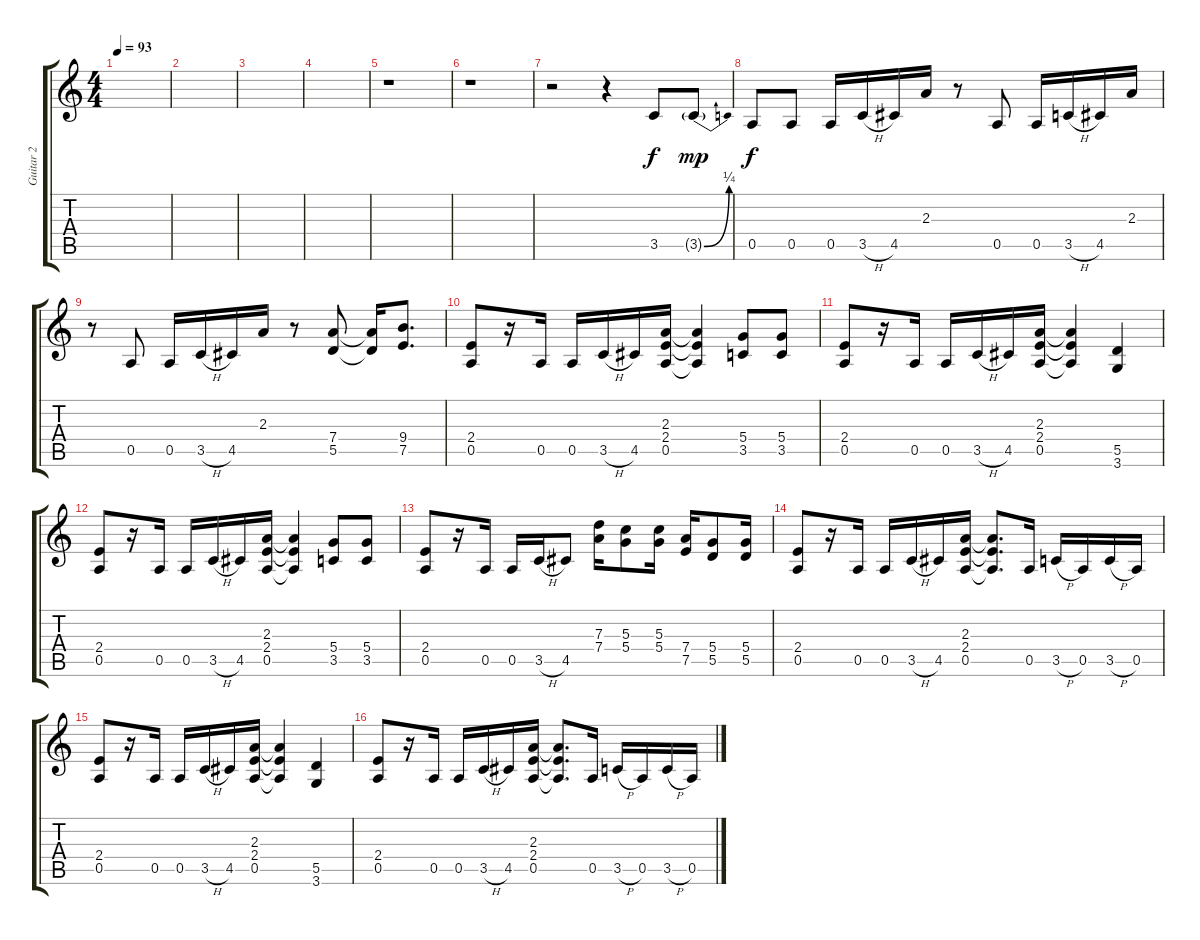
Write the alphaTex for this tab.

\track ("Guitar 2" "Guitar 2") {instrument distortionguitar}
\staff {score tabs}
\tuning (E4 B3 G3 D3 A2 E2) {hide}
\ts (4 4)
\tempo 93
\clef g2
\ks c
|
|
|
|
r.1 |
r.1 |
r.2 r.4 3.5.8 3.5{be (bend 0 0 60 1) g}.8{dy mp} |
0.5.8{dy f} 0.5.8 0.5.16 3.5{h}.16 4.5.16 2.3.16 r.8 0.5.8 0.5.16 3.5{h}.16 4.5.16 2.3.16 |
r.8 0.5.8 0.5.16 3.5{h}.16 4.5.16 2.3.16 r.8 (7.4 5.5).8 (7.4{t} 5.5{t}).16 (9.4 7.5).8{d} |
(2.4 0.5).8{volume 8} r.16 0.5.16 0.5.16 3.5{h}.16 4.5.16 (2.3 2.4 0.5).16 (2.3{t} 2.4{t} 0.5{t}).4 (5.4 3.5).8 (5.4 3.5).8 |
(2.4 0.5).8 r.16 0.5.16 0.5.16 3.5{h}.16 4.5.16 (2.3 2.4 0.5).16 (2.3{t} 2.4{t} 0.5{t}).4 (5.5 3.6).4 |
(2.4 0.5).8 r.16 0.5.16 0.5.16 3.5{h}.16 4.5.16 (2.3 2.4 0.5).16 (2.3{t} 2.4{t} 0.5{t}).4 (5.4 3.5).8 (5.4 3.5).8 |
(2.4 0.5).8 r.16 0.5.16 0.5.16 3.5{h}.16 4.5.8 (7.3 7.4).16 (5.3 5.4).8 (5.3 5.4).16 (7.4 7.5).16 (5.4 5.5).8 (5.4 5.5).16 |
(2.4 0.5).8{volume 16} r.16 0.5.16 0.5.16 3.5{h}.16 4.5.16 (2.3 2.4 0.5).16 (2.3{t} 2.4{t} 0.5{t}).8{d} 0.5.16 3.5{h}.16 0.5.16 3.5{h}.16 0.5.16 |
(2.4 0.5).8 r.16 0.5.16 0.5.16 3.5{h}.16 4.5.16 (2.3 2.4 0.5).16 (2.3{t} 2.4{t} 0.5{t}).4 (5.5 3.6).4 |
(2.4 0.5).8 r.16 0.5.16 0.5.16 3.5{h}.16 4.5.16 (2.3 2.4 0.5).16 (2.3{t} 2.4{t} 0.5{t}).8{d} 0.5.16 3.5{h}.16 0.5.16 3.5{h}.16 0.5.16
